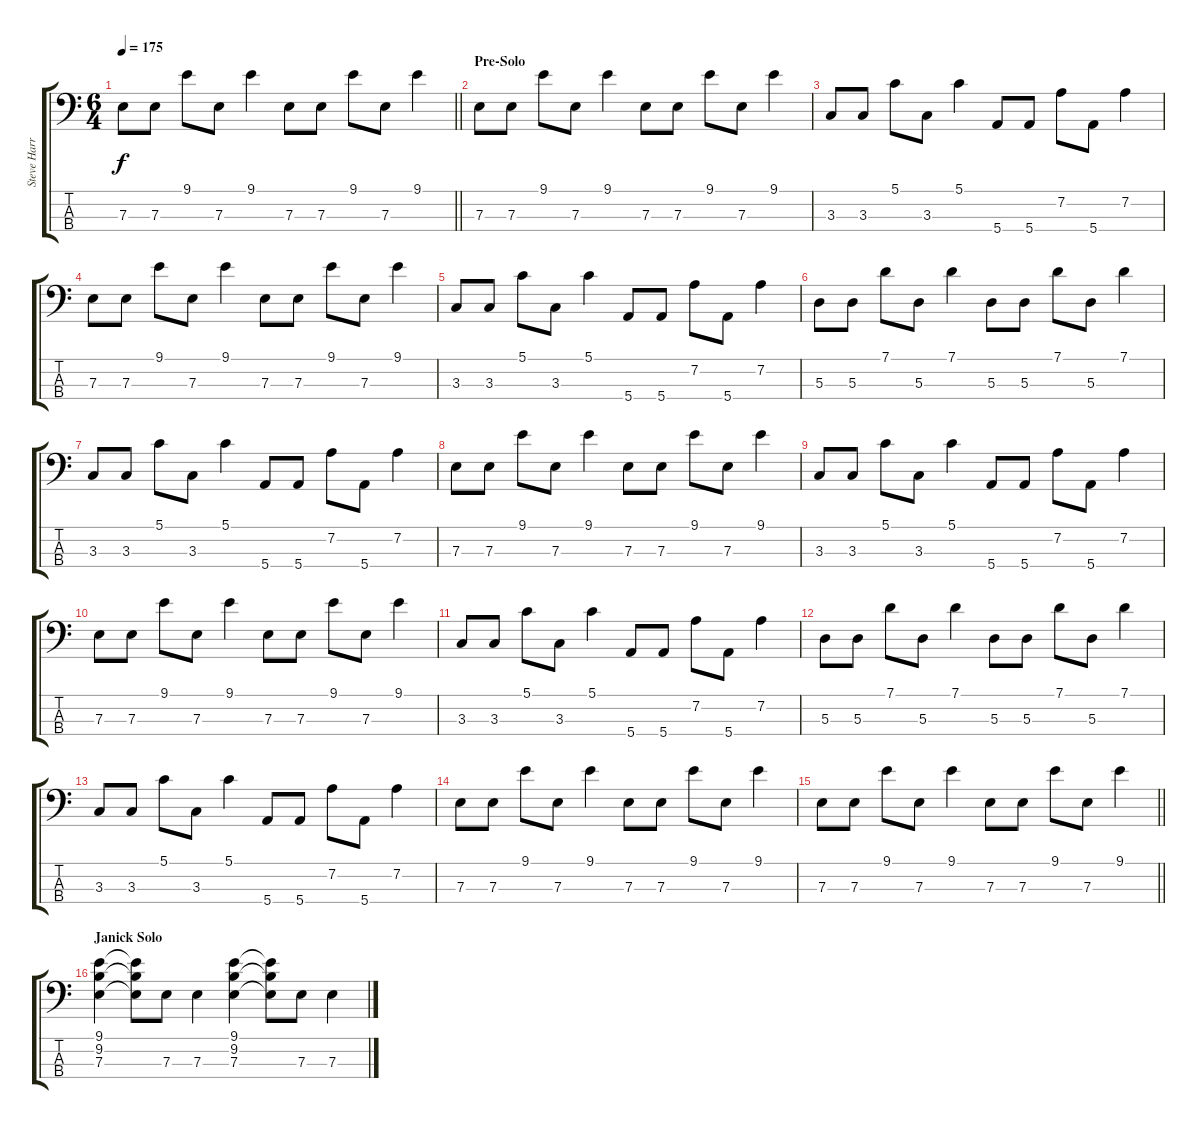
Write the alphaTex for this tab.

\track ("Steve Harris" "Steve Harr") {instrument electricbassfinger}
\staff {score tabs}
\tuning (G2 D2 A1 E1) {hide}
\ts (6 4)
\tempo 175
\clef f4
\barLineRight lightlight
\ks c
7.3.8{dy f} 7.3.8 9.1.8 7.3.8 9.1.4 7.3.8 7.3.8 9.1.8 7.3.8 9.1.4 |
\section ("" "Pre-Solo")
7.3.8 7.3.8 9.1.8 7.3.8 9.1.4 7.3.8 7.3.8 9.1.8 7.3.8 9.1.4 |
3.3.8 3.3.8 5.1.8 3.3.8 5.1.4 5.4.8 5.4.8 7.2.8 5.4.8 7.2.4 |
7.3.8 7.3.8 9.1.8 7.3.8 9.1.4 7.3.8 7.3.8 9.1.8 7.3.8 9.1.4 |
3.3.8 3.3.8 5.1.8 3.3.8 5.1.4 5.4.8 5.4.8 7.2.8 5.4.8 7.2.4 |
5.3.8 5.3.8 7.1.8 5.3.8 7.1.4 5.3.8 5.3.8 7.1.8 5.3.8 7.1.4 |
3.3.8 3.3.8 5.1.8 3.3.8 5.1.4 5.4.8 5.4.8 7.2.8 5.4.8 7.2.4 |
7.3.8 7.3.8 9.1.8 7.3.8 9.1.4 7.3.8 7.3.8 9.1.8 7.3.8 9.1.4 |
3.3.8 3.3.8 5.1.8 3.3.8 5.1.4 5.4.8 5.4.8 7.2.8 5.4.8 7.2.4 |
7.3.8 7.3.8 9.1.8 7.3.8 9.1.4 7.3.8 7.3.8 9.1.8 7.3.8 9.1.4 |
3.3.8 3.3.8 5.1.8 3.3.8 5.1.4 5.4.8 5.4.8 7.2.8 5.4.8 7.2.4 |
5.3.8 5.3.8 7.1.8 5.3.8 7.1.4 5.3.8 5.3.8 7.1.8 5.3.8 7.1.4 |
3.3.8 3.3.8 5.1.8 3.3.8 5.1.4 5.4.8 5.4.8 7.2.8 5.4.8 7.2.4 |
7.3.8 7.3.8 9.1.8 7.3.8 9.1.4 7.3.8 7.3.8 9.1.8 7.3.8 9.1.4 |
\barLineRight lightlight
7.3.8 7.3.8 9.1.8 7.3.8 9.1.4 7.3.8 7.3.8 9.1.8 7.3.8 9.1.4 |
\section ("" "Janick Solo")
(9.1 9.2 7.3).4 (9.1{t} 9.2{t} 7.3{t}).8 7.3.8 7.3.4 (9.1 9.2 7.3).4 (9.1{t} 9.2{t} 7.3{t}).8 7.3.8 7.3.4
